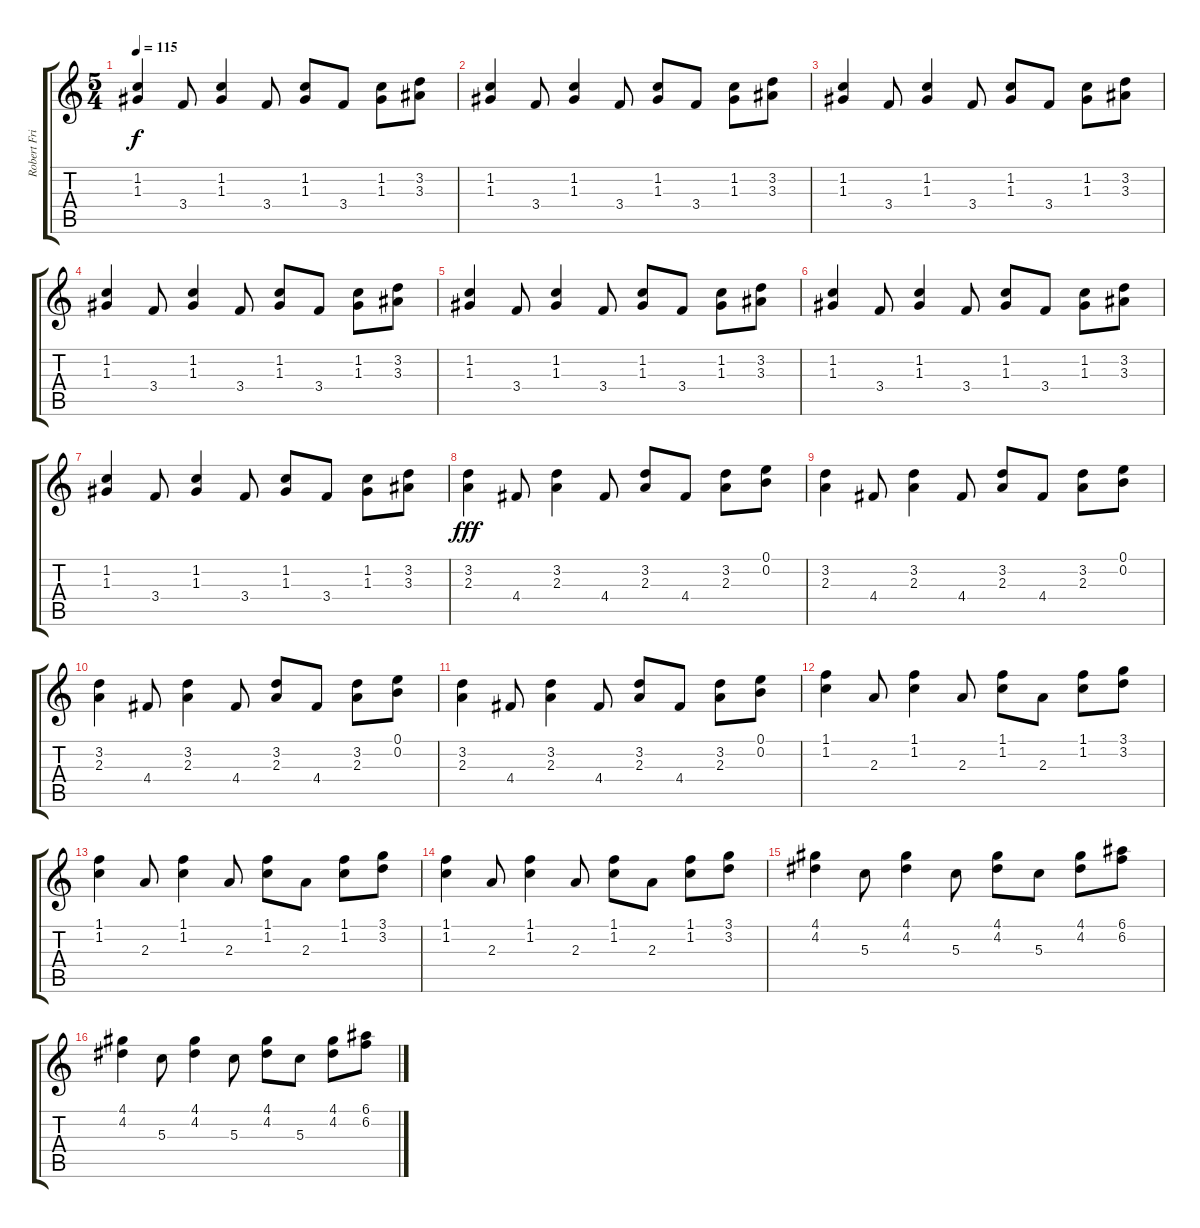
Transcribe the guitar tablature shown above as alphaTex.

\track ("Robert Fripp Guitar" "Robert Fri") {instrument electricguitarclean}
\staff {score tabs}
\tuning (E4 B3 G3 D3 A2 E2) {hide}
\ts (5 4)
\tempo 115
\clef g2
\ks c
(1.2 1.3).4{dy f} 3.4.8 (1.2 1.3).4 3.4.8 (1.2 1.3).8 3.4.8 (1.2 1.3).8 (3.2 3.3).8 |
(1.2 1.3).4 3.4.8 (1.2 1.3).4 3.4.8 (1.2 1.3).8 3.4.8 (1.2 1.3).8 (3.2 3.3).8 |
(1.2 1.3).4 3.4.8 (1.2 1.3).4 3.4.8 (1.2 1.3).8 3.4.8 (1.2 1.3).8 (3.2 3.3).8 |
(1.2 1.3).4 3.4.8 (1.2 1.3).4 3.4.8 (1.2 1.3).8 3.4.8 (1.2 1.3).8 (3.2 3.3).8 |
(1.2 1.3).4 3.4.8 (1.2 1.3).4 3.4.8 (1.2 1.3).8 3.4.8 (1.2 1.3).8 (3.2 3.3).8 |
(1.2 1.3).4 3.4.8 (1.2 1.3).4 3.4.8 (1.2 1.3).8 3.4.8 (1.2 1.3).8 (3.2 3.3).8 |
(1.2 1.3).4 3.4.8 (1.2 1.3).4 3.4.8 (1.2 1.3).8 3.4.8 (1.2 1.3).8 (3.2 3.3).8 |
(3.2 2.3).4{dy fff} 4.4.8 (3.2 2.3).4 4.4.8 (3.2 2.3).8 4.4.8 (3.2 2.3).8 (0.1 0.2).8 |
(3.2 2.3).4 4.4.8 (3.2 2.3).4 4.4.8 (3.2 2.3).8 4.4.8 (3.2 2.3).8 (0.1 0.2).8 |
(3.2 2.3).4 4.4.8 (3.2 2.3).4 4.4.8 (3.2 2.3).8 4.4.8 (3.2 2.3).8 (0.1 0.2).8 |
(3.2 2.3).4 4.4.8 (3.2 2.3).4 4.4.8 (3.2 2.3).8 4.4.8 (3.2 2.3).8 (0.1 0.2).8 |
(1.1 1.2).4 2.3.8 (1.1 1.2).4 2.3.8 (1.1 1.2).8 2.3.8 (1.1 1.2).8 (3.1 3.2).8 |
(1.1 1.2).4 2.3.8 (1.1 1.2).4 2.3.8 (1.1 1.2).8 2.3.8 (1.1 1.2).8 (3.1 3.2).8 |
(1.1 1.2).4 2.3.8 (1.1 1.2).4 2.3.8 (1.1 1.2).8 2.3.8 (1.1 1.2).8 (3.1 3.2).8 |
(4.1 4.2).4 5.3.8 (4.1 4.2).4 5.3.8 (4.1 4.2).8 5.3.8 (4.1 4.2).8 (6.1 6.2).8 |
(4.1 4.2).4 5.3.8 (4.1 4.2).4 5.3.8 (4.1 4.2).8 5.3.8 (4.1 4.2).8 (6.1 6.2).8
